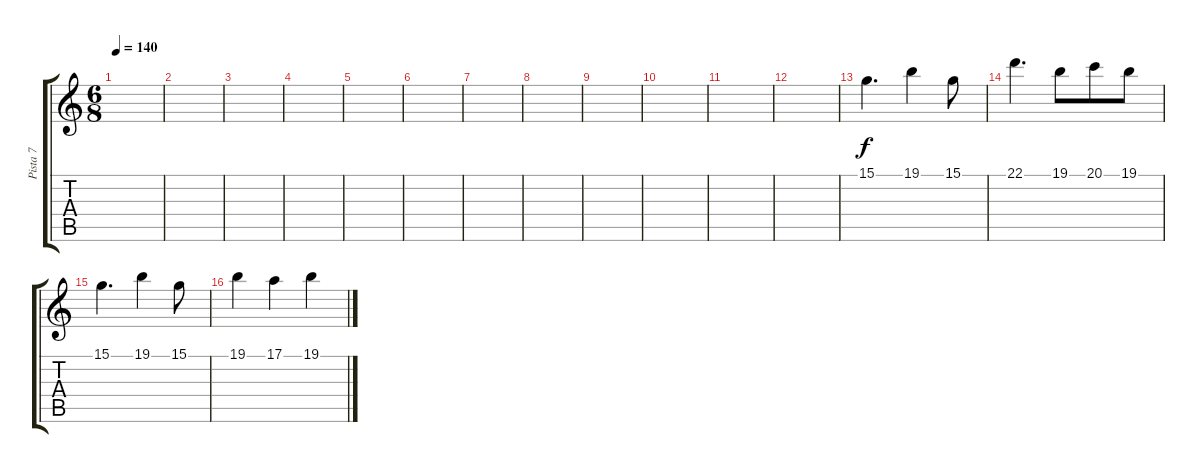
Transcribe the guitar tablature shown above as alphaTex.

\track ("Pista 7" "Pista 7") {instrument tremolostrings}
\staff {score tabs}
\tuning (E4 B3 G3 D3 A2 E2) {hide}
\ts (6 8)
\tempo 140
\clef g2
\ks c
|
|
|
|
|
|
|
|
|
|
|
|
15.1.4{d volume 10} 19.1.4 15.1.8 |
22.1.4{d} 19.1.8 20.1.8 19.1.8 |
15.1.4{d} 19.1.4 15.1.8 |
19.1.4 17.1.4 19.1.4
